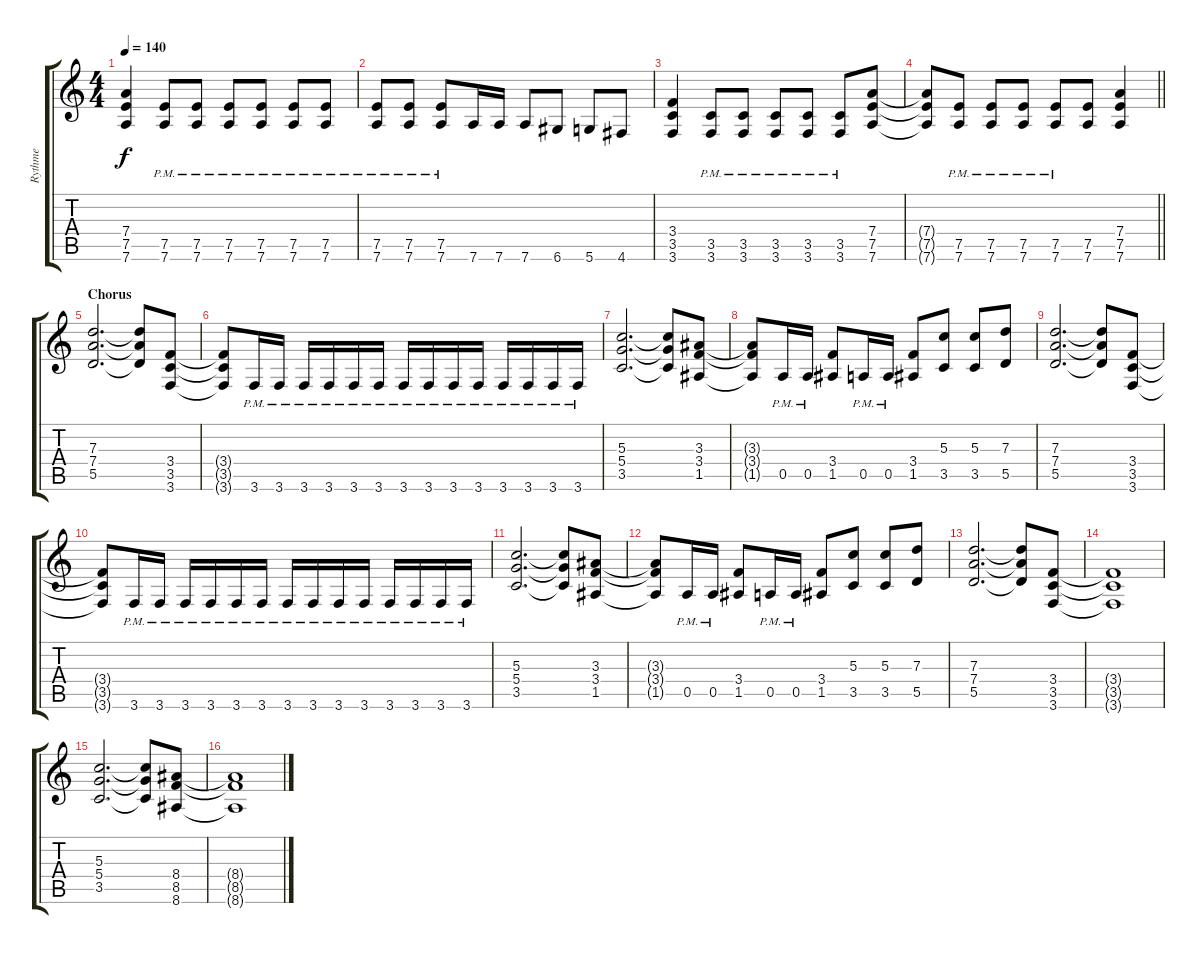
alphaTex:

\track ("Rythme" "Rythme") {instrument overdrivenguitar}
\staff {score tabs}
\tuning (E4 B3 G3 D3 A2 D2) {hide}
\ts (4 4)
\tempo 140
\clef g2
\ks c
(7.4 7.5 7.6).4{dy f} (7.5{pm} 7.6{pm}).8 (7.5{pm} 7.6{pm}).8 (7.5{pm} 7.6{pm}).8 (7.5{pm} 7.6{pm}).8 (7.5{pm} 7.6{pm}).8 (7.5{pm} 7.6{pm}).8 |
(7.5{pm} 7.6{pm}).8 (7.5{pm} 7.6{pm}).8 (7.5{pm} 7.6{pm}).8 7.6.16 7.6.16 7.6.8 6.6.8 5.6.8 4.6.8 |
(3.4 3.5 3.6).4 (3.5{pm} 3.6{pm}).8 (3.5{pm} 3.6{pm}).8 (3.5{pm} 3.6{pm}).8 (3.5{pm} 3.6{pm}).8 (3.5{pm} 3.6{pm}).8 (7.4 7.5 7.6).8 |
\barLineRight lightlight
(7.4{t} 7.5{t} 7.6{t}).8 (7.5{pm} 7.6{pm}).8 (7.5{pm} 7.6{pm}).8 (7.5{pm} 7.6{pm}).8 (7.5{pm} 7.6{pm}).8 (7.5 7.6).8 (7.4 7.5 7.6).4 |
\section ("" "Chorus")
(7.3 7.4 5.5).2{d} (7.3{t} 7.4{t} 5.5{t}).8 (3.4 3.5 3.6).8 |
(3.4{t} 3.5{t} 3.6{t}).8 3.6{pm}.16 3.6{pm}.16 3.6{pm}.16 3.6{pm}.16 3.6{pm}.16 3.6{pm}.16 3.6{pm}.16 3.6{pm}.16 3.6{pm}.16 3.6{pm}.16 3.6{pm}.16 3.6{pm}.16 3.6{pm}.16 3.6{pm}.16 |
(5.3 5.4 3.5).2{d} (5.3{t} 5.4{t} 3.5{t}).8 (3.3 3.4 1.5).8 |
(3.3{t} 3.4{t} 1.5{t}).8 0.5{pm}.16 0.5{pm}.16 (3.4 1.5).8 0.5{pm}.16 0.5{pm}.16 (3.4 1.5).8 (5.3 3.5).8 (5.3 3.5).8 (7.3 5.5).8 |
(7.3 7.4 5.5).2{d} (7.3{t} 7.4{t} 5.5{t}).8 (3.4 3.5 3.6).8 |
(3.4{t} 3.5{t} 3.6{t}).8 3.6{pm}.16 3.6{pm}.16 3.6{pm}.16 3.6{pm}.16 3.6{pm}.16 3.6{pm}.16 3.6{pm}.16 3.6{pm}.16 3.6{pm}.16 3.6{pm}.16 3.6{pm}.16 3.6{pm}.16 3.6{pm}.16 3.6{pm}.16 |
(5.3 5.4 3.5).2{d} (5.3{t} 5.4{t} 3.5{t}).8 (3.3 3.4 1.5).8 |
(3.3{t} 3.4{t} 1.5{t}).8 0.5{pm}.16 0.5{pm}.16 (3.4 1.5).8 0.5{pm}.16 0.5{pm}.16 (3.4 1.5).8 (5.3 3.5).8 (5.3 3.5).8 (7.3 5.5).8 |
(7.3 7.4 5.5).2{d} (7.3{t} 7.4{t} 5.5{t}).8 (3.4 3.5 3.6).8 |
(3.4{t} 3.5{t} 3.6{t}).1 |
(5.3 5.4 3.5).2{d} (5.3{t} 5.4{t} 3.5{t}).8 (8.4 8.5 8.6).8 |
(8.4{t} 8.5{t} 8.6{t}).1
